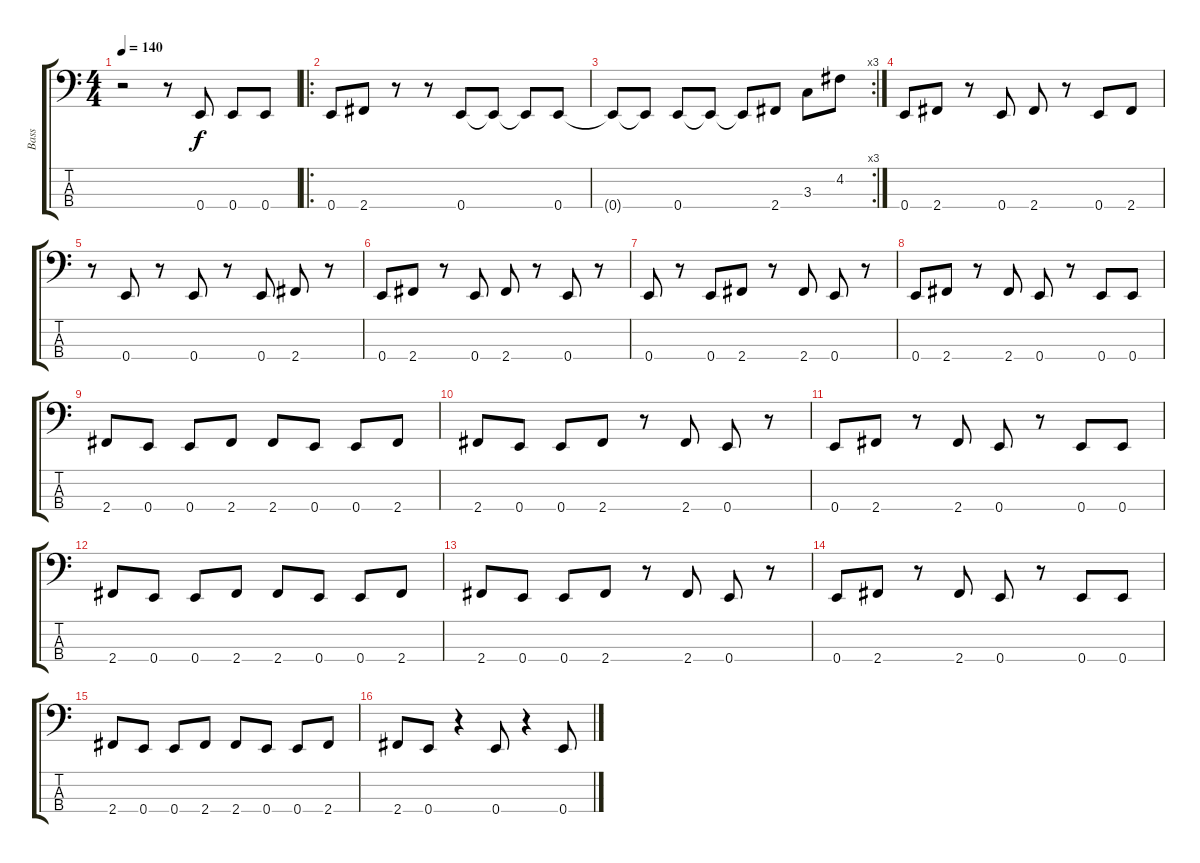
\track ("Bass" "Bass") {instrument electricbasspick}
\staff {score tabs}
\tuning (G2 D2 A1 E1) {hide}
\ts (4 4)
\tempo 140
\clef f4
\ks c
r.2{dy f instrument electricbasspick} r.8 0.4.8 0.4.8 0.4.8 |
\ro
0.4.8 2.4.8 r.8 r.8 0.4.8 0.4{t}.8 0.4{t}.8 0.4.8 |
\rc 3
0.4{t}.8 0.4{t}.8 0.4.8 0.4{t}.8 0.4{t}.8 2.4.8 3.3.8 4.2.8 |
0.4.8 2.4.8 r.8 0.4.8 2.4.8 r.8 0.4.8 2.4.8 |
r.8 0.4.8 r.8 0.4.8 r.8 0.4.8 2.4.8 r.8 |
0.4.8 2.4.8 r.8 0.4.8 2.4.8 r.8 0.4.8 r.8 |
0.4.8 r.8 0.4.8 2.4.8 r.8 2.4.8 0.4.8 r.8 |
0.4.8 2.4.8 r.8 2.4.8 0.4.8 r.8 0.4.8 0.4.8 |
2.4.8 0.4.8 0.4.8 2.4.8 2.4.8 0.4.8 0.4.8 2.4.8 |
2.4.8 0.4.8 0.4.8 2.4.8 r.8 2.4.8 0.4.8 r.8 |
0.4.8 2.4.8 r.8 2.4.8 0.4.8 r.8 0.4.8 0.4.8 |
2.4.8 0.4.8 0.4.8 2.4.8 2.4.8 0.4.8 0.4.8 2.4.8 |
2.4.8 0.4.8 0.4.8 2.4.8 r.8 2.4.8 0.4.8 r.8 |
0.4.8 2.4.8 r.8 2.4.8 0.4.8 r.8 0.4.8 0.4.8 |
2.4.8 0.4.8 0.4.8 2.4.8 2.4.8 0.4.8 0.4.8 2.4.8 |
2.4.8 0.4.8 r.4 0.4.8 r.4 0.4.8
